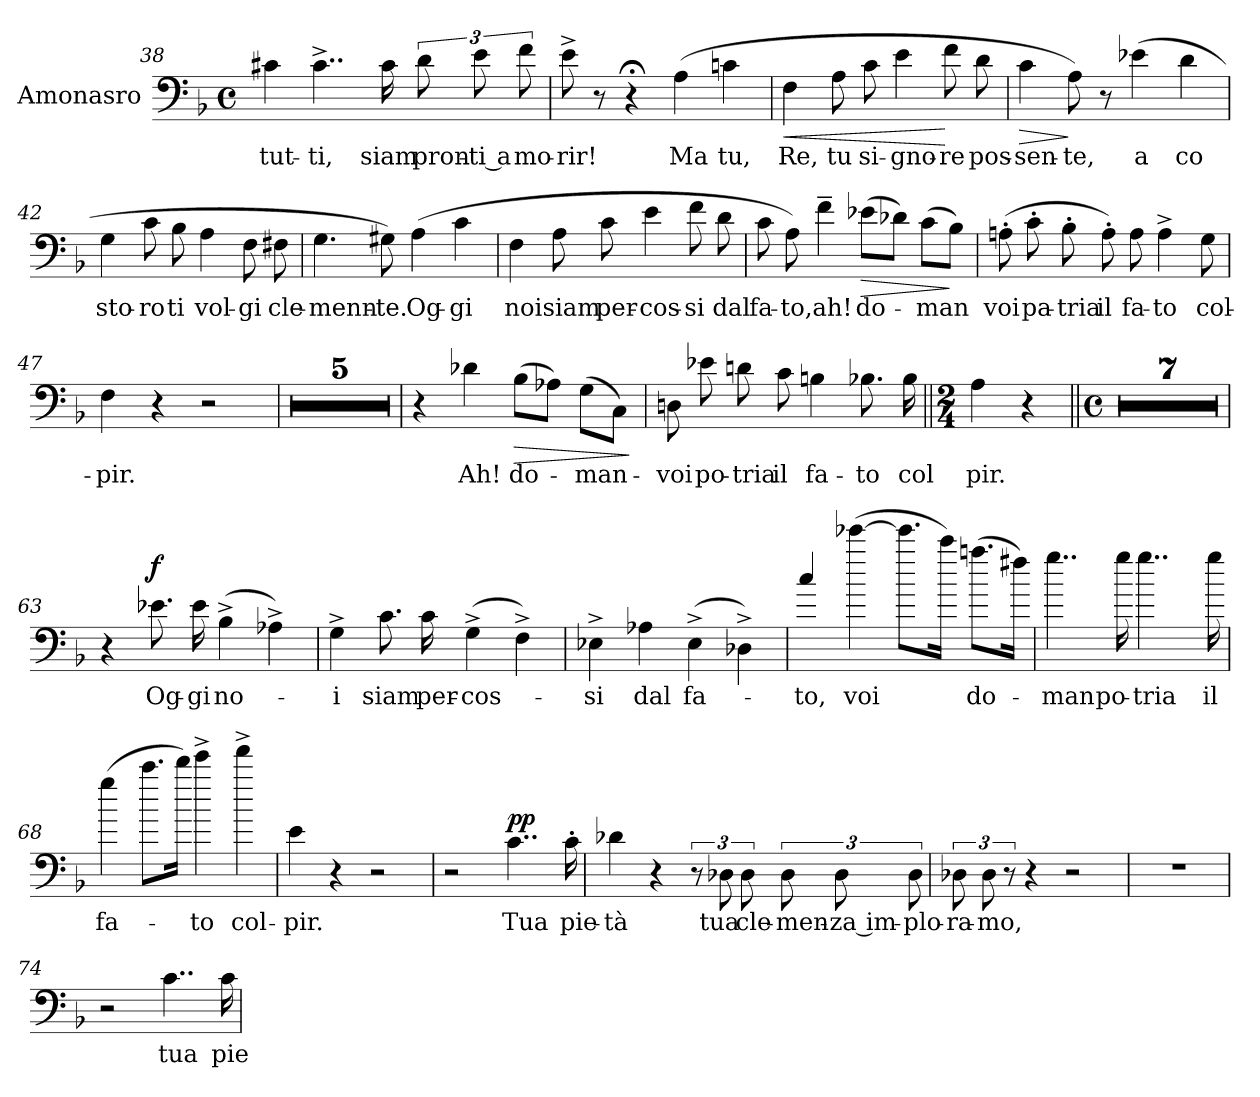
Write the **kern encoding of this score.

**kern	**text	**dynam
*part1	*part1	*part1
*staff1	*staff1	*staff1
*I"Amonasro	*	*
*I'Amo.	*	*
*clefF4	*	*
*k[b-]	*	*
*F:	*	*
*M4/4	*	*
*met(c)	*	*
=38	=38	=38
!	!LO:LY:b:color=#0055FF	!
4c#X\	tut-	.
!	!LO:LY:b:color=#0055FF	!
4..c#^\	-ti,	.
!	!LO:LY:b:color=#0055FF	!
16c#\	siam	.
!	!LO:LY:b:color=#0055FF	!
12d\	pron-	.
!	!LO:LY:b:color=#0055FF	!
12e\	-ti a	.
!	!LO:LY:b:color=#0055FF	!
12f\	mo-	.
!!LO:PB:g=z
=39	=39	=39
!	!LO:LY:b:color=#0055FF	!
8e^\	-rir!	.
8r	.	.
4r;<	.	.
!	!LO:LY:b:color=#0055FF	!
(>4A\	Ma	.
!	!LO:LY:b:color=#0055FF	!
4cn\	tu,	.
=40	=40	=40
!	!LO:LY:b:color=#0055FF	!LO:HP:b
4F\	Re,	<
!	!LO:LY:b:color=#0055FF	!
8A\	tu	.
!	!LO:LY:b:color=#0055FF	!
8c\	si-	.
!	!LO:LY:b:color=#0055FF	!
4e\	-gno-	.
!	!LO:LY:b:color=#0055FF	!
8f\	-re	[
!	!LO:LY:b:color=#0055FF	!
8d\	pos-	.
=41	=41	=41
!	!LO:LY:b:color=#0055FF	!LO:HP:b
4c\	-sen-	>
!	!LO:LY:b:color=#0055FF	!
8A\)	-te,	]
8r	.	.
!	!LO:LY:b:color=#0055FF	!
(>4e-X\	a	.
!	!LO:LY:b:color=#0055FF	!
4d\	co	.
=42	=42	=42
!	!LO:LY:b:color=#0055FF	!
4G\	sto-	.
!	!LO:LY:b:color=#0055FF	!
8c\	-ro	.
!	!LO:LY:b:color=#0055FF	!
8B-\	ti	.
!	!LO:LY:b:color=#0055FF	!
4A\	vol-	.
!	!LO:LY:b:color=#0055FF	!
8F\	-gi	.
!	!LO:LY:b:color=#0055FF	!
8F#X\	cle-	.
!!LO:LB:g=z
=43	=43	=43
!	!LO:LY:b:color=#0055FF	!
4.G\	-menn-	.
!	!LO:LY:b:color=#0055FF	!
8G#X\)	-te.	.
!	!LO:LY:b:color=#0055FF	!
(>4A\	Og-	.
!	!LO:LY:b:color=#0055FF	!
4c\	-gi	.
=44	=44	=44
!	!LO:LY:b:color=#0055FF	!
4F\	noi	.
!	!LO:LY:b:color=#0055FF	!
8A\	siam	.
!	!LO:LY:b:color=#0055FF	!
8c\	per-	.
!	!LO:LY:b:color=#0055FF	!
4e\	-cos-	.
!	!LO:LY:b:color=#0055FF	!
8f\	-si	.
!	!LO:LY:b:color=#0055FF	!
8d\	dal	.
=45	=45	=45
!	!LO:LY:b:color=#0055FF	!
8c\	fa-	.
!	!LO:LY:b:color=#0055FF	!
8A\)	-to,	.
!	!LO:LY:b:color=#0055FF	!
4f~\	ah!	.
!	!LO:LY:b:color=#0055FF	!LO:HP:b
(>8e-X\L	do-	>
8d-X\J)	.	.
!	!LO:LY:b:color=#0055FF	!
(>8c\L	-man	.
8B-\J)	.	]
!!LO:LB:g=z
=46	=46	=46
!	!LO:LY:b:color=#0055FF	!
(>8An'\	voi	.
!	!LO:LY:b:color=#0055FF	!
8c'\	pa-	.
!	!LO:LY:b:color=#0055FF	!
8B-'\	-tria	.
!	!LO:LY:b:color=#0055FF	!
8A'\)	il	.
!	!LO:LY:b:color=#0055FF	!
8A\	fa-	.
!	!LO:LY:b:color=#0055FF	!
4A^\	-to	.
!	!LO:LY:b:color=#0055FF	!
8G\	col-	.
=47	=47	=47
!	!LO:LY:b:color=#0055FF	!
4F\	-pir.	.
4r	.	.
2r	.	.
=48	=48	=48
1r	.	.
=49	=49	=49
1r	.	.
!!LO:PB:g=z
=50	=50	=50
1r	.	.
=51	=51	=51
1r	.	.
=52	=52	=52
1r	.	.
!!LO:LB:g=z
=53	=53	=53
4r	.	.
!	!LO:LY:b:color=#0055FF	!
4d-X\	Ah!	.
!	!LO:LY:b:color=#0055FF	!LO:HP:b
(>8B-\L	do-	>
8A-X\J)	.	.
!	!LO:LY:b:color=#0055FF	!
(>8G\L	-man-	.
8C\J)	.	.
.	.	]
=54	=54	=54
!	!LO:LY:b:color=#0055FF	!
8Dn\	-voi	.
!	!LO:LY:b:color=#0055FF	!
8e-X\	po-	.
!	!LO:LY:b:color=#0055FF	!
8dn\	-tria	.
!	!LO:LY:b:color=#0055FF	!
8c\	il	.
!	!LO:LY:b:color=#0055FF	!
4Bn\	fa-	.
!	!LO:LY:b:color=#0055FF	!
8.B-X\	-to	.
!	!LO:LY:b:color=#0055FF	!
16B-\	col	.
!!LO:PB:g=z
=55||	=55||	=55||
*M2/4	*	*
!	!LO:LY:b:color=#0055FF	!
4A\	pir.	.
4r	.	.
=56||	=56||	=56||
*M4/4	*	*
*met(c)	*	*
1r	.	.
!!LO:LB:g=z
=57	=57	=57
1r	.	.
=58	=58	=58
1r	.	.
!!LO:PB:g=z
=59	=59	=59
1r	.	.
=60	=60	=60
1r	.	.
!!LO:LB:g=z
=61	=61	=61
1r	.	.
=62	=62	=62
1r	.	.
!!LO:PB:g=z
=63	=63	=63
4r	.	.
!	!LO:LY:b:color=#0055FF	!LO:DY:a
8.e-X\	Og-	f
!	!LO:LY:b:color=#0055FF	!
16e-\	-gi	.
!	!LO:LY:b:color=#0055FF	!
(>4B-^\	no-	.
4A-X^\)	.	.
=64	=64	=64
!	!LO:LY:b:color=#0055FF	!
4G^\	-i	.
!	!LO:LY:b:color=#0055FF	!
8.c\	siam	.
!	!LO:LY:b:color=#0055FF	!
16c\	per-	.
!	!LO:LY:b:color=#0055FF	!
(>4G^\	-cos-	.
4F^\)	.	.
=65	=65	=65
!	!LO:LY:b:color=#0055FF	!
4E-X^\	-si	.
!	!LO:LY:b:color=#0055FF	!
4A-X\	dal	.
!	!LO:LY:b:color=#0055FF	!
(>4E-^\	fa-	.
4D-X^\)	.	.
!!LO:PB:g=z
=66	=66	=66
!	!LO:LY:b:color=#0055FF	!
4cc/	-to,	.
!	!LO:LY:b:color=#0055FF	!
(>[4eee-X\	voi	.
8.eee-\L]	.	.
16ccc\Jk)	.	.
!	!LO:LY:b:color=#0055FF	!
(>8.aan\L	do-	.
16ff#X\Jk)	.	.
=67	=67	=67
!	!LO:LY:b:color=#0055FF	!
4..gg\	-man	.
!	!LO:LY:b:color=#0055FF	!
16gg\	po-	.
!	!LO:LY:b:color=#0055FF	!
4..gg\	-tria	.
!	!LO:LY:b:color=#0055FF	!
16gg\	il	.
=68	=68	=68
!	!LO:LY:b:color=#0055FF	!
(>4gg\	fa-	.
8.ccc\L	.	.
16ddd\Jk)	.	.
!	!LO:LY:b:color=#0055FF	!
4eee^\	-to	.
!	!LO:LY:b:color=#0055FF	!
4fff^\	col-	.
!!LO:PB:g=z
=69	=69	=69
!	!LO:LY:b:color=#0055FF	!
4e\	-pir.	.
4r	.	.
2r	.	.
=70	=70	=70
2r	.	.
!	!LO:LY:b:color=#0055FF	!LO:DY:a
4..c\	Tua	pp
!	!LO:LY:b:color=#0055FF	!
16c'\	pie-	.
!!LO:PB:g=z
=71	=71	=71
!	!LO:LY:b:color=#0055FF	!
4d-X\	-tà	.
4r	.	.
12r	.	.
!	!LO:LY:b:color=#0055FF	!
12D-X\	tua	.
!	!LO:LY:b:color=#0055FF	!
12D-\	cle-	.
!	!LO:LY:b:color=#0055FF	!
12D-\	-men-	.
!	!LO:LY:b:color=#0055FF	!
12D-\	-za im-	.
!	!LO:LY:b:color=#0055FF	!
12D-\	-plo-	.
=72	=72	=72
!	!LO:LY:b:color=#0055FF	!
12D-X\	-ra-	.
!	!LO:LY:b:color=#0055FF	!
12D-\	-mo,	.
12r	.	.
4r	.	.
2r	.	.
!!LO:PB:g=z
=73	=73	=73
1r	.	.
=74	=74	=74
2r	.	.
!	!LO:LY:b:color=#0055FF	!
4..c\	tua	.
!	!LO:LY:b:color=#0055FF	!
16c\	pie-	.
=	=	=
*-	*-	*-
